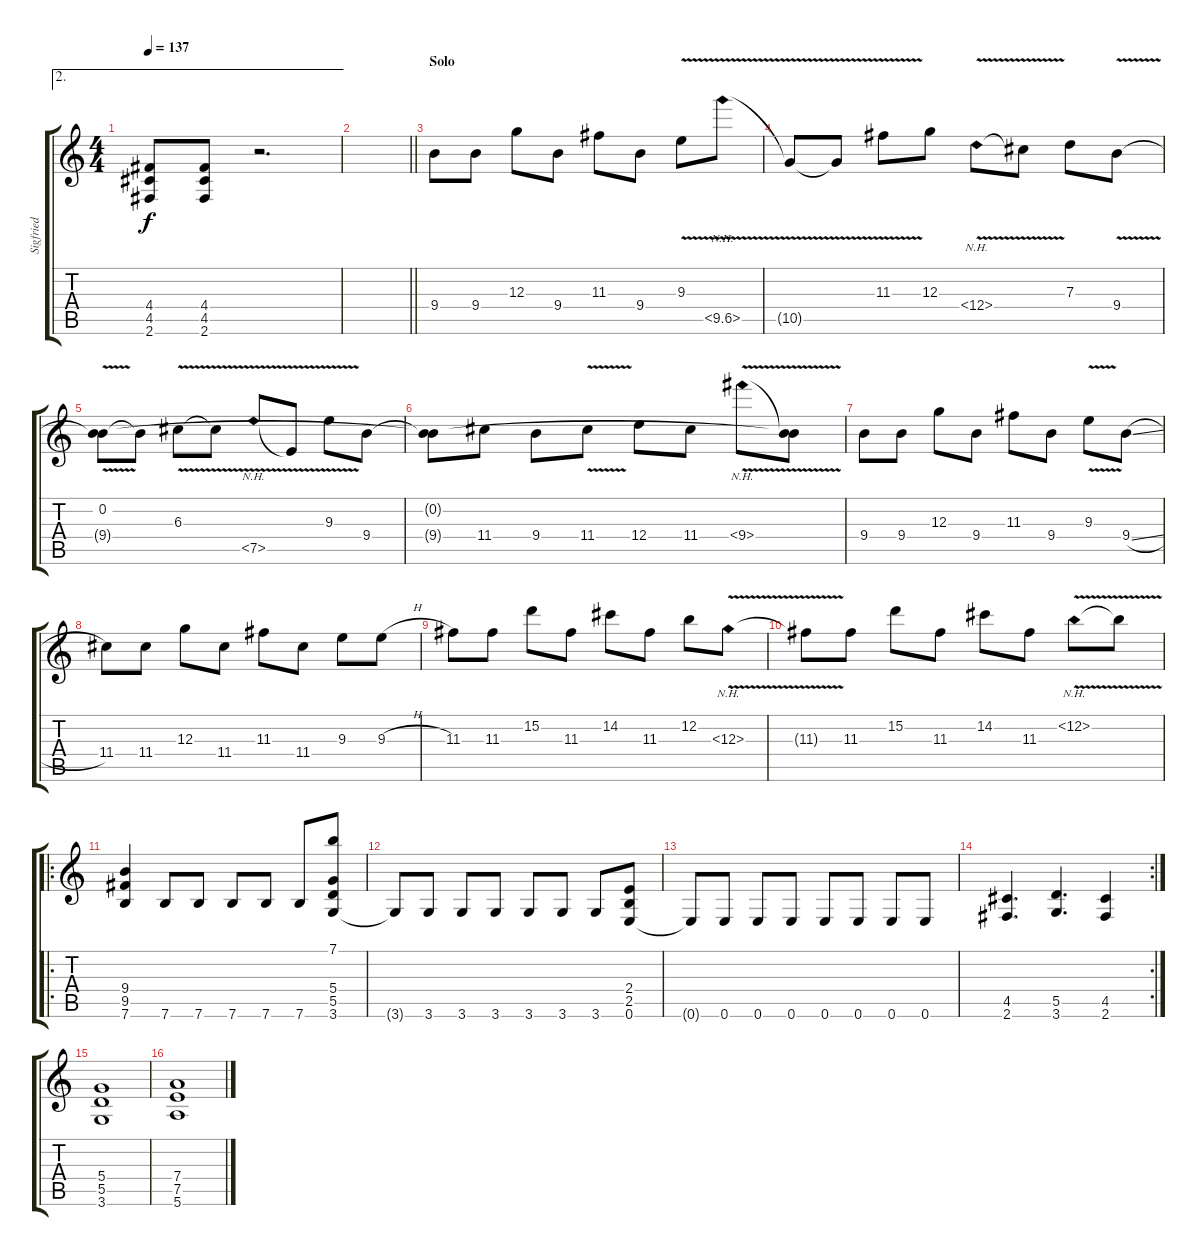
\track ("Sigfried" "Sigfried") {instrument distortionguitar}
\staff {score tabs}
\tuning (E4 B3 G3 D3 A2 E2) {hide}
\ae 2
\ts (4 4)
\tempo 137
\clef g2
\ks c
(4.4 4.5 2.6).8{dy f} (4.4 4.5 2.6).8 r.2{d} |
\barLineRight lightlight
|
\section ("" "Solo")
9.4.8 9.4.8 12.3.8 9.4.8 11.3.8 9.4.8 9.3{v}.8 10.5{nh v}.8 |
10.5{t}.8 10.5{v t}.8 11.3{v}.8 12.3.8 11.4{nh v}.8 11.4{t}.8 7.3.8 9.4{v}.8 |
(0.2 9.4{t}).8 9.4{t}.8 6.3{v}.8 6.3{t}.8 7.5{nh v}.8 7.5{t}.8 9.3{v}.8 9.4.8 |
(0.2{t} 9.4{t}).8 11.4.8 9.4.8 11.4{v}.8 12.4.8 11.4.8 9.4{nh v}.8 (0.2{t} 9.4{t}).8 |
9.4.8 9.4.8 12.3.8 9.4.8 11.3.8 9.4.8 9.3{v}.8 9.4{sl}.8 |
11.4.8 11.4.8 12.3.8 11.4.8 11.3.8 11.4.8 9.3.8 9.3{h}.8 |
11.3.8 11.3.8 15.2.8 11.3.8 14.2.8 11.3.8 12.2.8 11.3{nh v}.8 |
11.3{t}.8 11.3.8 15.2.8 11.3.8 14.2.8 11.3.8 12.2{nh v}.8 12.2{t}.8 |
\ro
(9.4 9.5 7.6).4 7.6.8 7.6.8 7.6.8 7.6.8 7.6.8 (7.1 5.4 5.5 3.6).8 |
3.6{t}.8 3.6.8 3.6.8 3.6.8 3.6.8 3.6.8 3.6.8 (2.4 2.5 0.6).8 |
0.6{t}.8 0.6.8 0.6.8 0.6.8 0.6.8 0.6.8 0.6.8 0.6.8 |
\rc 2
(4.5 2.6).4{d} (5.5 3.6).4{d} (4.5 2.6).4 |
(5.4 5.5 3.6).1 |
(7.4 7.5 5.6).1
